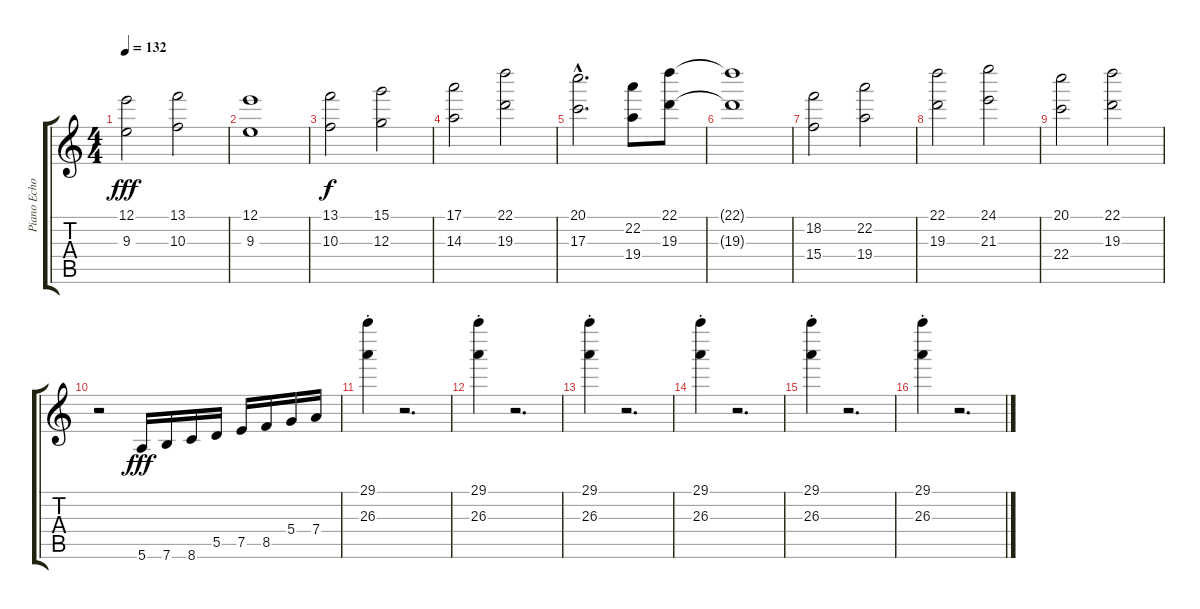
\track ("Piano Echo" "Piano Echo") {instrument distortionguitar}
\staff {score tabs}
\tuning (E4 B3 G3 D3 A2 E2) {hide}
\ts (4 4)
\tempo 132
\clef g2
\ks c
(12.1 9.3).2{dy fff} (13.1 10.3).2 |
(12.1 9.3).1 |
(13.1 10.3).2{dy f} (15.1 12.3).2 |
(17.1 14.3).2 (22.1 19.3).2 |
(20.1{hac} 17.3{hac}).2{d} (22.2 19.4).8 (22.1 19.3).8 |
(22.1{t} 19.3{t}).1 |
(18.2 15.4).2 (22.2 19.4).2 |
(22.1 19.3).2 (24.1 21.3).2 |
(20.1 22.4).2 (22.1 19.3).2 |
r.2 5.6.16{dy fff} 7.6.16 8.6.16 5.5.16 7.5.16 8.5.16 5.4.16 7.4.16 |
(29.1{st} 26.3{st}).4 r.2{d} |
(29.1{st} 26.3{st}).4 r.2{d} |
(29.1{st} 26.3{st}).4 r.2{d} |
(29.1{st} 26.3{st}).4 r.2{d} |
(29.1{st} 26.3{st}).4 r.2{d} |
(29.1{st} 26.3{st}).4 r.2{d}
